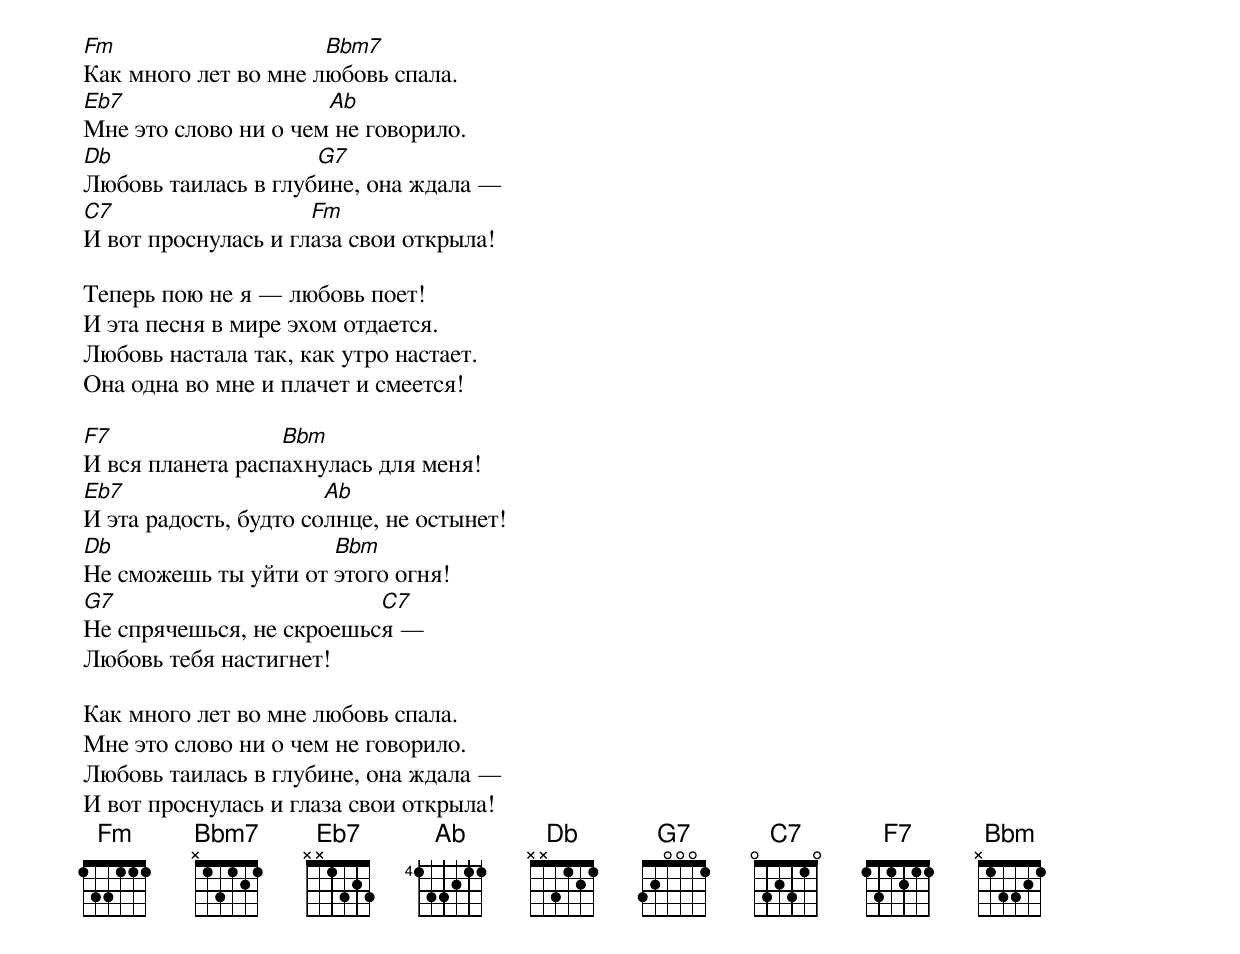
Fm                    Bbm7
Как много лет во мне любовь спала.
Eb7                   Ab
Мне это слово ни о чем не говорило.
Db                   G7
Любовь таилась в глубине, она ждала —
C7                   Fm
И вот проснулась и глаза свои открыла!

Теперь пою не я — любовь поет!
И эта песня в мире эхом отдается.
Любовь настала так, как утро настает.
Она одна во мне и плачет и смеется!

F7                Bbm
И вся планета распахнулась для меня!
Eb7                    Ab
И эта радость, будто солнце, не остынет!
Db                    Bbm
Не сможешь ты уйти от этого огня!
G7                        C7
Не спрячешься, не скроешься —
Любовь тебя настигнет!

Как много лет во мне любовь спала.
Мне это слово ни о чем не говорило.
Любовь таилась в глубине, она ждала —
И вот проснулась и глаза свои открыла!
